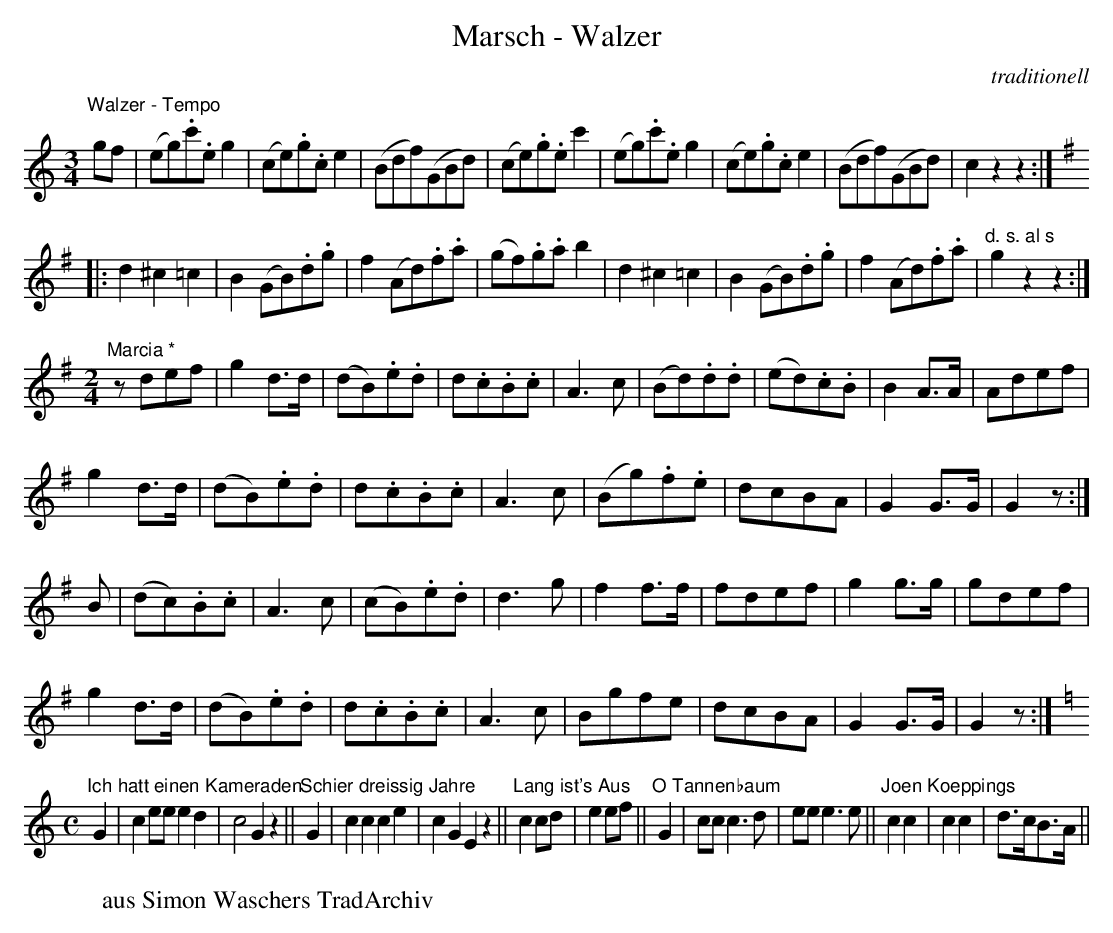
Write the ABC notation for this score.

X:1
T:Marsch - Walzer
C:traditionell
M:3/4
L:1/8
K:C
"Walzer - Tempo"\
gf |\
(eg).c'.e g2 | (ce).g.c e2 | (Bdf)(GBd) | (ce).g.e c'2 |\
(eg).c'.e g2 | (ce).g.c e2 | (Bdf)(GBd) | c2 z2 z2 :|
K:G
|:\
d2 ^c2 =c2 | B2 (GB).d.g  | f2 (Ad).f.a | (gf).g.a b2 |\
d2 ^c2 =c2 | B2 (GB).d.g  | f2 (Ad).f.a | "d. s. al s" g2 z2 z2 :|
M:2/4
"Marcia *"\
zdef |\
g2 d>d | (dB).e.d | d.c.B.c | A3 c |\
(Bd).d.d | (ed).c.B | B2 A>A | Adef |
g2 d>d | (dB).e.d | d.c.B.c | A3 c |\
(Bg).f.e | dcBA | G2 G>G | G2 z :|
B |\
(dc).B.c | A3 c | (cB).e.d | d3 g |\
f2 f>f | fdef | g2 g>g | gdef |
g2 d>d | (dB).e.d | d.c.B.c | A3 c |\
Bgfe | dcBA | G2 G>G | G2 z :|
K:C
M:C
"Ich hatt einen Kameraden"\
G2 |\
c2 ee e2 d2 | c4 G2 z2 ||\
"Schier dreissig Jahre"\
G2 |\
c2 c2 c2 e2 | c2 G2 E2 z2 ||\
"Lang ist's Aus"\
c2 cd | e2 ef ||\
"O Tannenbaum"\
G2 |\
cc c3d | ee e3e ||\
"Joen Koeppings"\
c2 c2 | c2 c2 | d>cB>A ||
W:aus Simon Waschers TradArchiv
